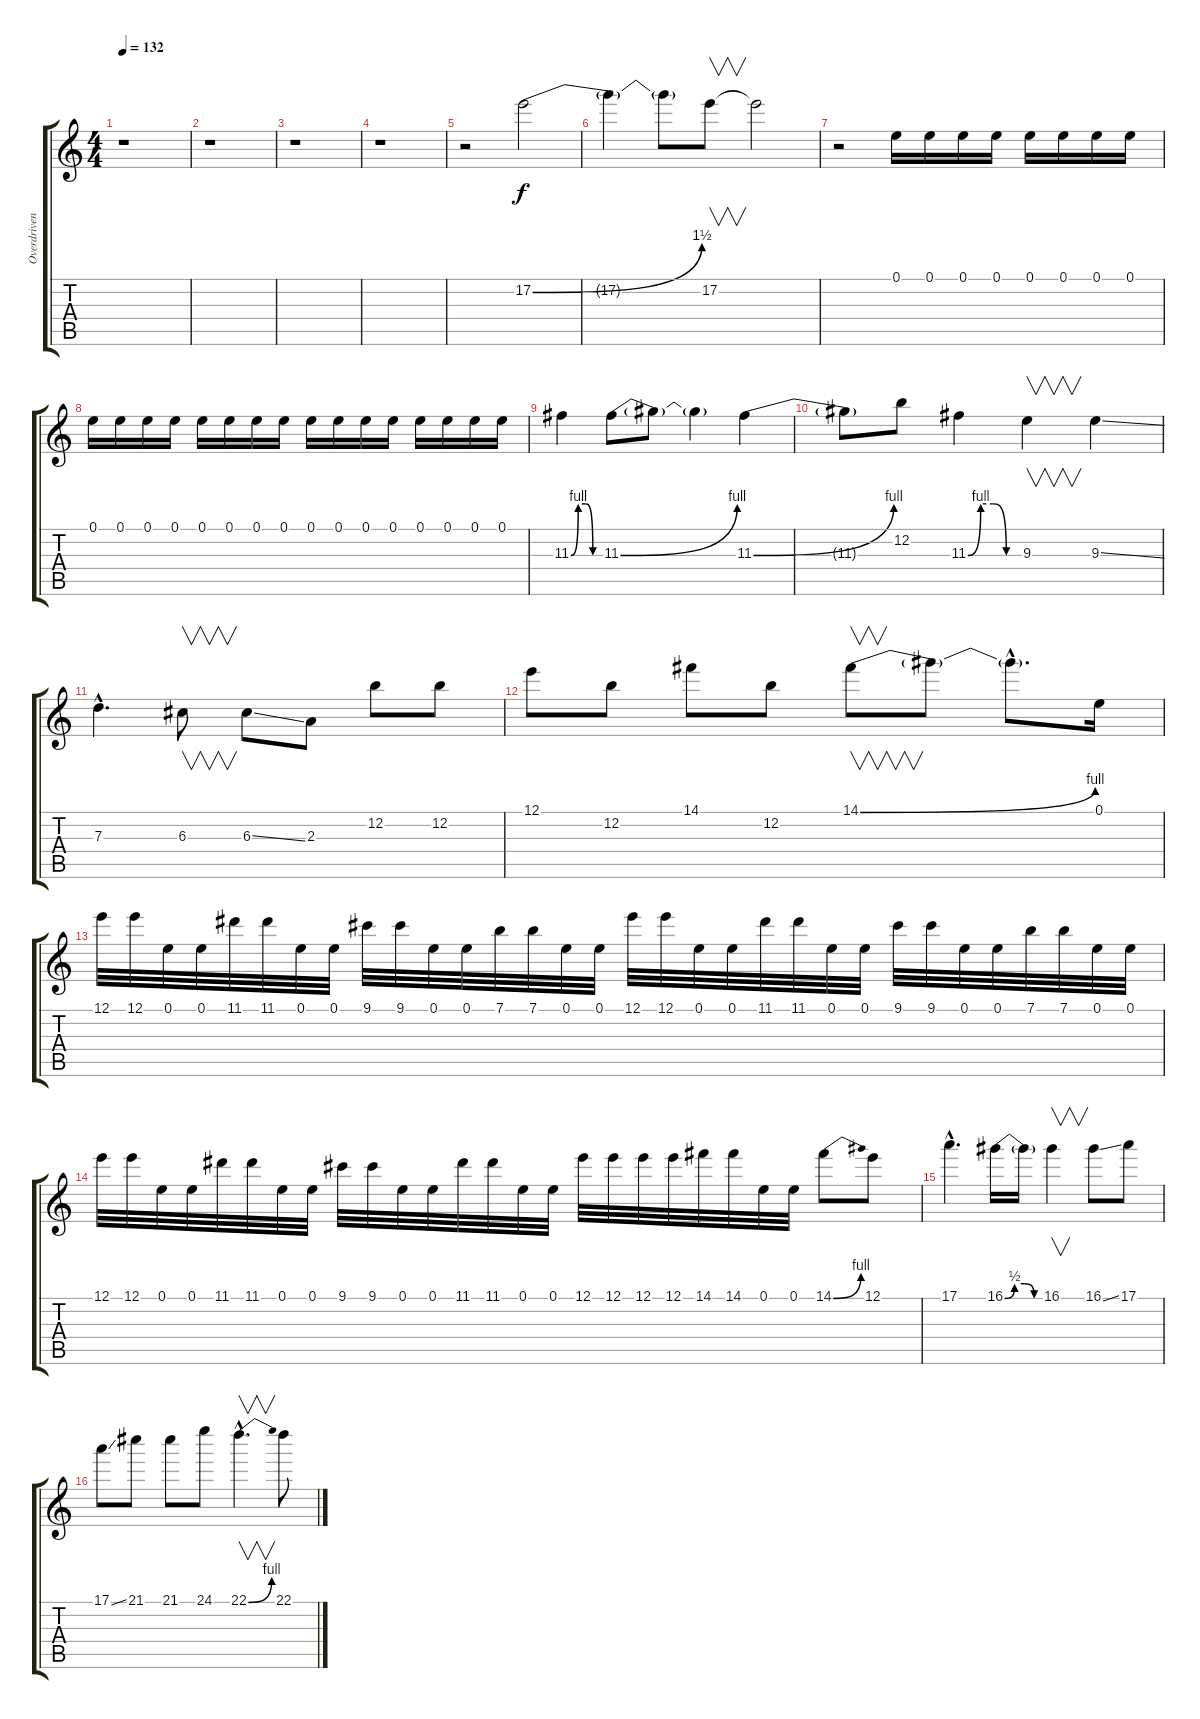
\track ("Overdriven Guitar" "Overdriven") {instrument overdrivenguitar}
\staff {score tabs}
\tuning (E4 B3 G3 D3 A2 E2) {hide}
\ts (4 4)
\tempo 132
\clef g2
\ks c
r.1{dy f} |
r.1 |
r.1 |
r.1 |
r.2 17.2{be (bend 0 0 60 6)}.2 |
17.2{t}.4 17.2{t}.8 17.2.8{v} 17.2{t}.2 |
r.2 0.1.16 0.1.16 0.1.16 0.1.16 0.1.16 0.1.16 0.1.16 0.1.16 |
0.1.16 0.1.16 0.1.16 0.1.16 0.1.16 0.1.16 0.1.16 0.1.16 0.1.16 0.1.16 0.1.16 0.1.16 0.1.16 0.1.16 0.1.16 0.1.16 |
11.3{be (custom 0 0 15 4 30 4 45 0 60 0)}.4 11.3{be (bend 0 0 60 4)}.8 11.3{t}.8 11.3{t}.4 11.3{be (bend 0 0 60 4)}.4 |
11.3{t}.8 12.2.8 11.3{be (custom 0 0 15 4 30 4 45 0 60 0)}.4 9.3.4{v} 9.3{ss}.4 |
7.3{hac}.4{d} 6.3.8{v} 6.3{ss}.8 2.3.8 12.2.8 12.2.8 |
12.1.8 12.2.8 14.1.8 12.2.8 14.1{be (bend 0 0 60 4)}.8{v} 14.1{t}.8 14.1{hac t}.8{d} 0.1.16 |
12.1.32 12.1.32 0.1.32 0.1.32 11.1.32 11.1.32 0.1.32 0.1.32 9.1.32 9.1.32 0.1.32 0.1.32 7.1.32 7.1.32 0.1.32 0.1.32 12.1.32 12.1.32 0.1.32 0.1.32 11.1.32 11.1.32 0.1.32 0.1.32 9.1.32 9.1.32 0.1.32 0.1.32 7.1.32 7.1.32 0.1.32 0.1.32 |
12.1.32 12.1.32 0.1.32 0.1.32 11.1.32 11.1.32 0.1.32 0.1.32 9.1.32 9.1.32 0.1.32 0.1.32 11.1.32 11.1.32 0.1.32 0.1.32 12.1.32 12.1.32 12.1.32 12.1.32 14.1.32 14.1.32 0.1.32 0.1.32 14.1{be (bend 0 0 60 4)}.8 12.1.8 |
17.1{hac}.4{d} 16.1{be (custom 0 0 15 2 30 2 45 0 60 0)}.16 16.1{t}.16 16.1.4{v} 16.1{ss}.8 17.1.8 |
17.1{ss}.8 21.1.8 21.1.8 24.1.8 22.1{be (bend 0 0 60 4) hac}.4{v d} 22.1.8
